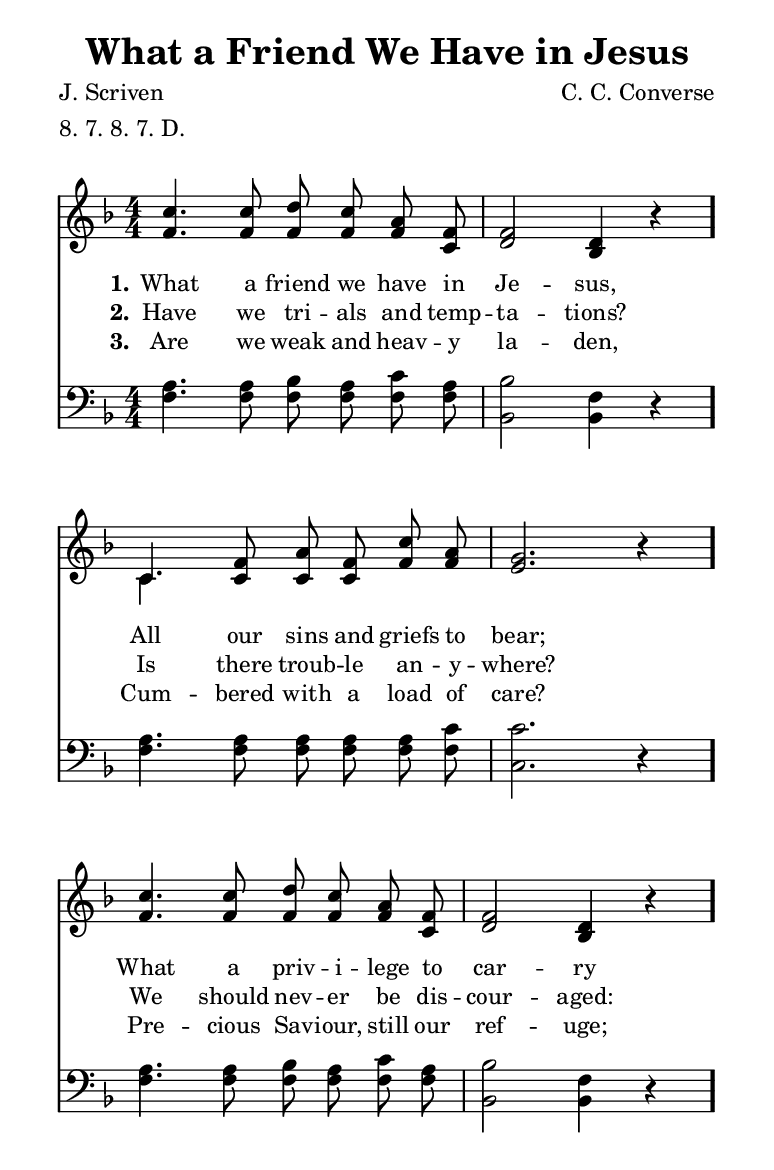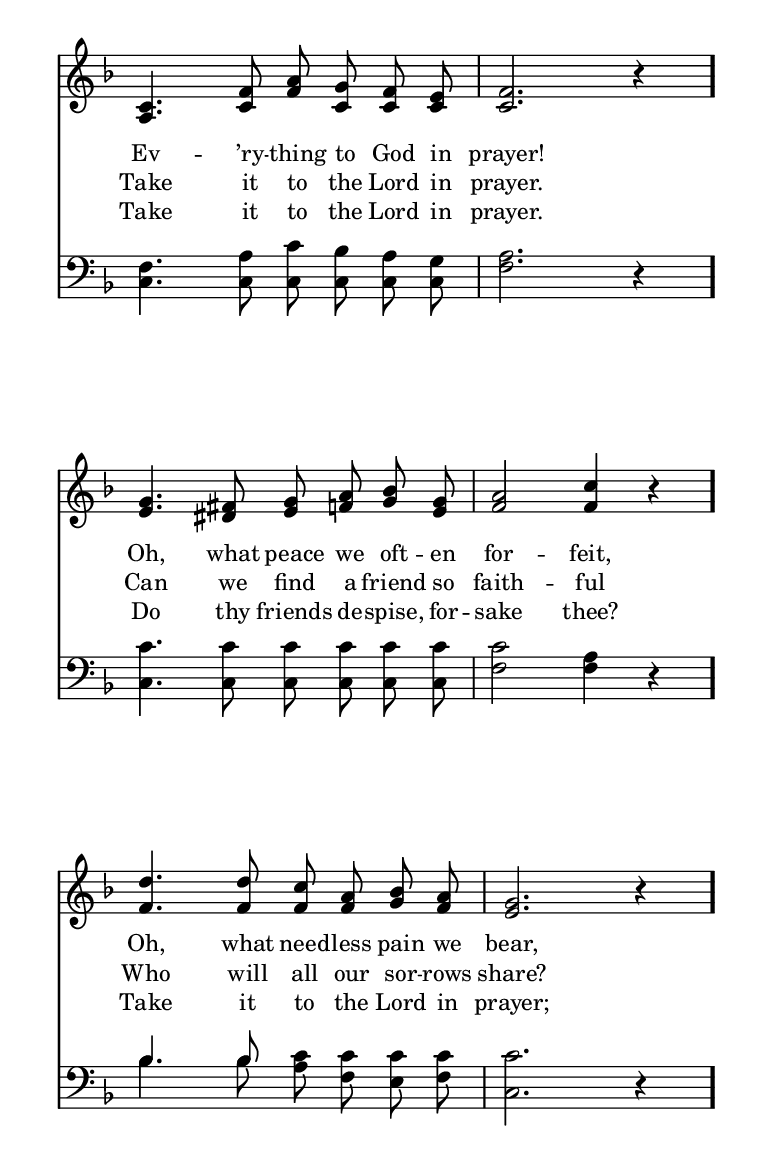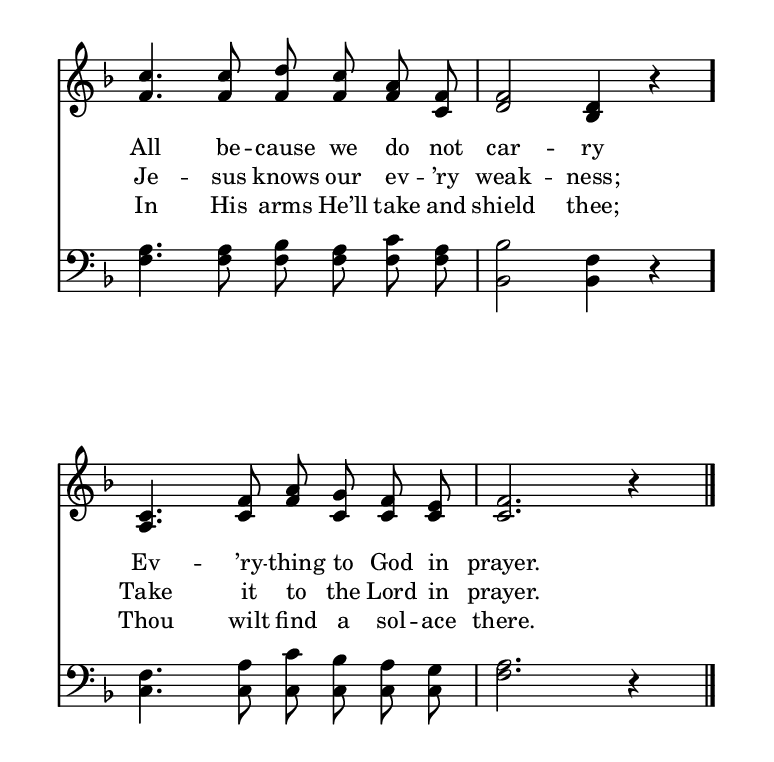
\include "common/global.ily"
\paper {
  \include "common/paper.ily"
}

\header{
  hymnnumber = "282"
  title = "What a Friend We Have in Jesus"
  tunename = "Scriven"
  meter = "8. 7. 8. 7. D."
  poet = "J. Scriven"
  composer = "C. C. Converse"
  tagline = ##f
}

global = {
  \include "common/overrides.ily"
  \override Staff.TimeSignature.style = #'numbered
  \time 4/4
  \override Score.MetronomeMark.transparent = ##t % hide all fermata changes too
  \tempo 4=80
  \key f \major
  \autoBeamOff
}

patternA = { c4. c8 c c c c | c2 c4 c4 }
patternB = { c4. c8 c c c c | c2. c4 }

notesSoprano = {
\global
\relative c'' {

  \changePitch \patternA { c c d c a f | f d r }
  \changePitch \patternB { c f a f c' a | g r }
  \changePitch \patternA { c c d c a f | f d r }
  \changePitch \patternB { c f a g f e | f r }
  \changePitch \patternA { g fis g a bes g | a c r }
  \changePitch \patternB { d d c a bes a | g r }
  \changePitch \patternA { c c d c a f | f d r }
  \changePitch \patternB { c f a g f e | f r }

  \bar "|."

}
}

notesAlto = {
\global
\relative e' {

  \changePitch \patternA { f f f f f c | d bes r }
  \changePitch \patternB { c c c c f f | e r }
  \changePitch \patternA { f f f f f c | d bes r }
  \changePitch \patternB { a c f c c c | c r }
  \changePitch \patternA { e dis e f g e | f f r }
  \changePitch \patternB { f f f f g f | e r }
  \changePitch \patternA { f f f f f c | d bes r }
  \changePitch \patternB { a c f c c c | c r }

}
}

notesTenor = {
\global
\relative a {

  \changePitch \patternA { a a bes a c a | bes f r }
  \changePitch \patternB { a a a a a c | c r }
  \changePitch \patternA { a a bes a c a | bes f r }
  \changePitch \patternB { f a c bes a g | a r }
  \changePitch \patternA { c c c c c c | c a r }
  \changePitch \patternB { bes bes c c c c | c r }
  \changePitch \patternA { a a bes a c a | bes f r }
  \changePitch \patternB { f a c bes a g | a r }

}
}

notesBass = {
\global
\relative f {

  \changePitch \patternA { f f f f f f | bes, bes r }
  \changePitch \patternB { f' f f f f f | c r }
  \changePitch \patternA { f f f f f f | bes, bes r }
  \changePitch \patternB { c c c c c c | f r }
  \changePitch \patternA { c c c c c c | f f r }
  \changePitch \patternB { bes bes a f e f | c r }
  \changePitch \patternA { f f f f f f | bes, bes r }
  \changePitch \patternB { c c c c c c | f r }

}
}

wordsA = \lyricmode {
\set stanza = "1."

What a friend we have in Je -- sus, \bar "."
All our sins and griefs to bear; \bar "."
What a priv -- i -- lege to car -- ry \bar "."
Ev -- ’ry -- thing to God in prayer! \bar "."
Oh, what peace we oft -- en for -- feit, \bar "."
Oh, what need -- less pain we bear, \bar "."
All be -- cause we do not car -- ry \bar "."
Ev -- ’ry -- thing to God in prayer. \bar "."

}

wordsB = \lyricmode {
\set stanza = "2."

Have we tri -- als and temp -- ta -- tions?
Is there troub -- le an -- y -- where?
We should nev -- er be dis -- cour -- aged:
Take it to the Lord in prayer.
Can we find a friend so faith -- ful
Who will all our sor -- rows share?
Je -- sus knows our ev -- ’ry weak -- ness;
Take it to the Lord in prayer.

}

wordsC = \lyricmode {
\set stanza = "3."

Are we weak and heav -- y la -- den,
Cum -- bered with a load of care?
Pre -- cious Sav -- iour, still our ref -- uge;
Take it to the Lord in prayer.
Do thy friends de -- spise, for -- sake thee?
Take it to the Lord in prayer;
In His arms He’ll take and shield thee;
Thou wilt find a sol -- ace there.

}

\score {
  \context ChoirStaff <<
    \context Staff = upper <<
      \set Staff.autoBeaming = ##f
      \set ChoirStaff.systemStartDelimiter = #'SystemStartBar
      \set ChoirStaff.printPartCombineTexts = ##f
      \partcombine #'(2 . 11) \notesSoprano \notesAlto
      \context NullVoice = sopranos { \voiceOne << \notesSoprano >> }
      \context Lyrics = one   \lyricsto sopranos \wordsA
      \context Lyrics = two   \lyricsto sopranos \wordsB
      \context Lyrics = three \lyricsto sopranos \wordsC
    >>
    \context Staff = men <<
      \set Staff.autoBeaming = ##f
      \clef bass
      \set ChoirStaff.printPartCombineTexts = ##f
      \partcombine #'(2 . 11) \notesTenor \notesBass
    >>
  >>
  \layout {
    \include "common/layout.ily"
  }
  \midi{
    \include "common/midi.ily"
  }
}

\version "2.19.49"  % necessary for upgrading to future LilyPond versions.

% vi:set et ts=2 sw=2 ai nocindent syntax=lilypond:
